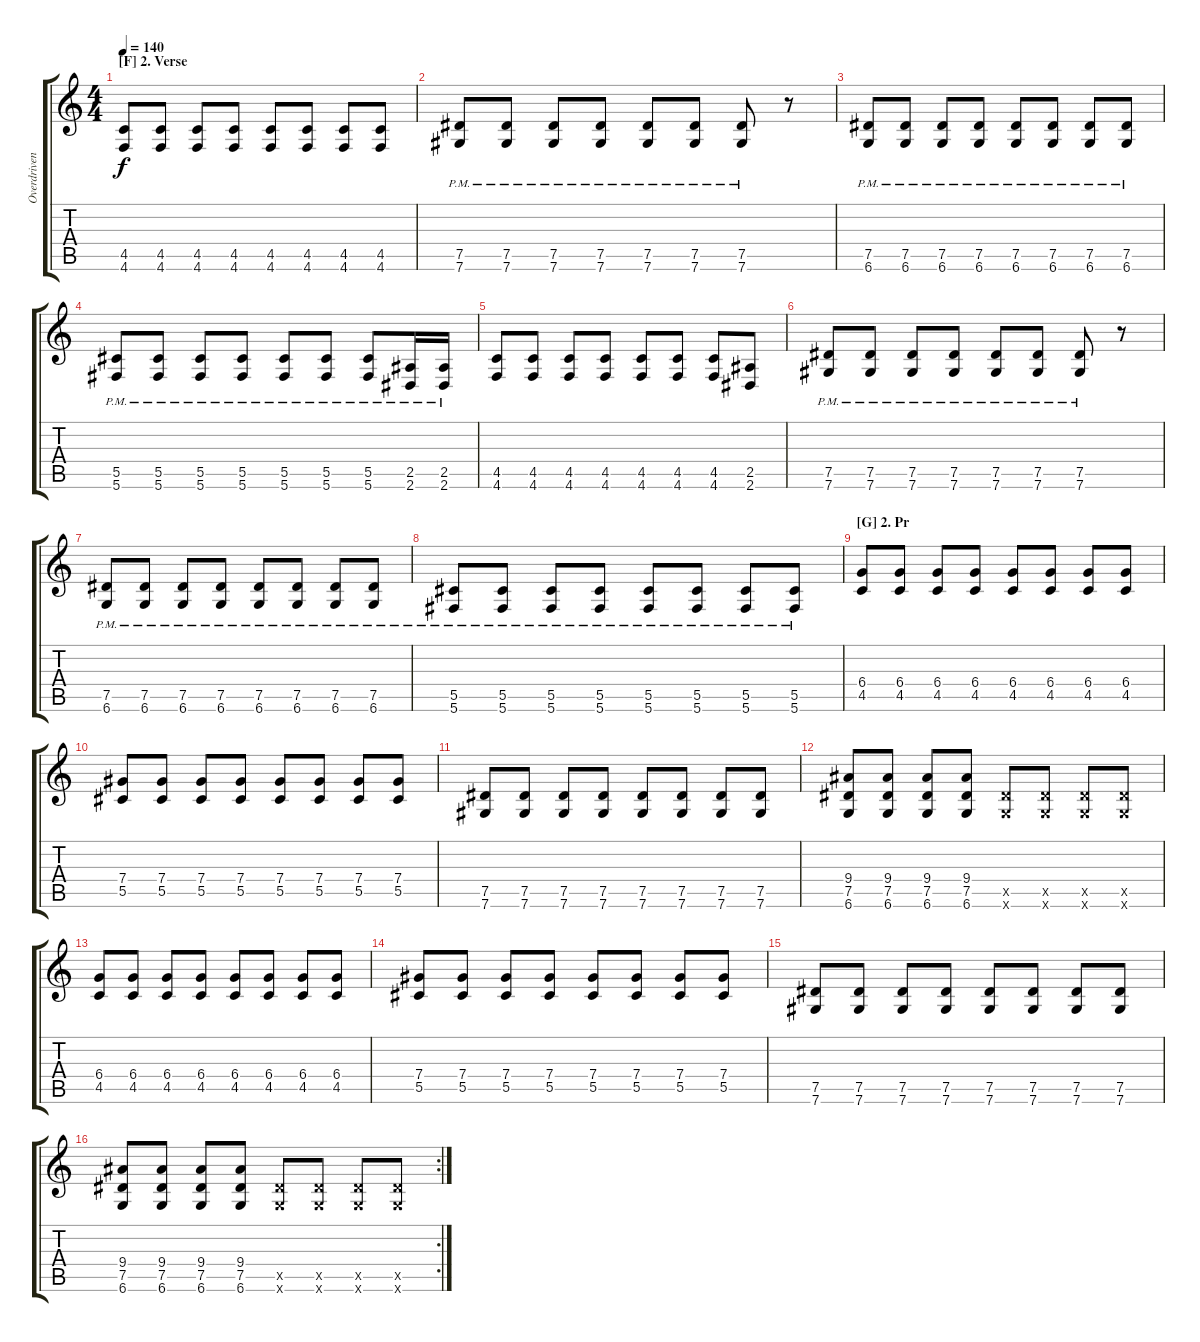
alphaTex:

\track ("Overdriven Guitar" "Overdriven") {instrument overdrivenguitar}
\staff {score tabs}
\tuning (Eb4 Bb3 Gb3 Db3 Ab2 Db2) {hide}
\ts (4 4)
\section ("" "[F] 2. Verse")
\tempo 140
\clef g2
\ks c
(4.5 4.6).8{dy f} (4.5 4.6).8 (4.5 4.6).8 (4.5 4.6).8 (4.5 4.6).8 (4.5 4.6).8 (4.5 4.6).8 (4.5 4.6).8 |
(7.5{pm} 7.6{pm}).8 (7.5{pm} 7.6{pm}).8 (7.5{pm} 7.6{pm}).8 (7.5{pm} 7.6{pm}).8 (7.5{pm} 7.6{pm}).8 (7.5{pm} 7.6{pm}).8 (7.5{pm} 7.6{pm}).8 r.8 |
(7.5{pm} 6.6{pm}).8 (7.5{pm} 6.6{pm}).8 (7.5{pm} 6.6{pm}).8 (7.5{pm} 6.6{pm}).8 (7.5{pm} 6.6{pm}).8 (7.5{pm} 6.6{pm}).8 (7.5{pm} 6.6{pm}).8 (7.5{pm} 6.6{pm}).8 |
(5.5{pm} 5.6{pm}).8 (5.5{pm} 5.6{pm}).8 (5.5{pm} 5.6{pm}).8 (5.5{pm} 5.6{pm}).8 (5.5{pm} 5.6{pm}).8 (5.5{pm} 5.6{pm}).8 (5.5{pm} 5.6{pm}).8 (2.5{pm} 2.6{pm}).16 (2.5{pm} 2.6{pm}).16 |
(4.5 4.6).8 (4.5 4.6).8 (4.5 4.6).8 (4.5 4.6).8 (4.5 4.6).8 (4.5 4.6).8 (4.5 4.6).8 (2.5 2.6).8 |
(7.5{pm} 7.6{pm}).8 (7.5{pm} 7.6{pm}).8 (7.5{pm} 7.6{pm}).8 (7.5{pm} 7.6{pm}).8 (7.5{pm} 7.6{pm}).8 (7.5{pm} 7.6{pm}).8 (7.5{pm} 7.6{pm}).8 r.8 |
(7.5{pm} 6.6{pm}).8 (7.5{pm} 6.6{pm}).8 (7.5{pm} 6.6{pm}).8 (7.5{pm} 6.6{pm}).8 (7.5{pm} 6.6{pm}).8 (7.5{pm} 6.6{pm}).8 (7.5{pm} 6.6{pm}).8 (7.5{pm} 6.6{pm}).8 |
(5.5{pm} 5.6{pm}).8 (5.5{pm} 5.6{pm}).8 (5.5{pm} 5.6{pm}).8 (5.5{pm} 5.6{pm}).8 (5.5{pm} 5.6{pm}).8 (5.5{pm} 5.6{pm}).8 (5.5{pm} 5.6{pm}).8 (5.5{pm} 5.6{pm}).8 |
\section ("" "[G] 2. Pr")
(6.4 4.5).8 (6.4 4.5).8 (6.4 4.5).8 (6.4 4.5).8 (6.4 4.5).8 (6.4 4.5).8 (6.4 4.5).8 (6.4 4.5).8 |
(7.4 5.5).8 (7.4 5.5).8 (7.4 5.5).8 (7.4 5.5).8 (7.4 5.5).8 (7.4 5.5).8 (7.4 5.5).8 (7.4 5.5).8 |
(7.5 7.6).8 (7.5 7.6).8 (7.5 7.6).8 (7.5 7.6).8 (7.5 7.6).8 (7.5 7.6).8 (7.5 7.6).8 (7.5 7.6).8 |
(9.4 7.5 6.6).8 (9.4 7.5 6.6).8 (9.4 7.5 6.6).8 (9.4 7.5 6.6).8 (7.5{x} 6.6{x}).8 (7.5{x} 6.6{x}).8 (7.5{x} 6.6{x}).8 (7.5{x} 6.6{x}).8 |
(6.4 4.5).8 (6.4 4.5).8 (6.4 4.5).8 (6.4 4.5).8 (6.4 4.5).8 (6.4 4.5).8 (6.4 4.5).8 (6.4 4.5).8 |
(7.4 5.5).8 (7.4 5.5).8 (7.4 5.5).8 (7.4 5.5).8 (7.4 5.5).8 (7.4 5.5).8 (7.4 5.5).8 (7.4 5.5).8 |
(7.5 7.6).8 (7.5 7.6).8 (7.5 7.6).8 (7.5 7.6).8 (7.5 7.6).8 (7.5 7.6).8 (7.5 7.6).8 (7.5 7.6).8 |
\rc 2
(9.4 7.5 6.6).8 (9.4 7.5 6.6).8 (9.4 7.5 6.6).8 (9.4 7.5 6.6).8 (7.5{x} 6.6{x}).8 (7.5{x} 6.6{x}).8 (7.5{x} 6.6{x}).8 (7.5{x} 6.6{x}).8
